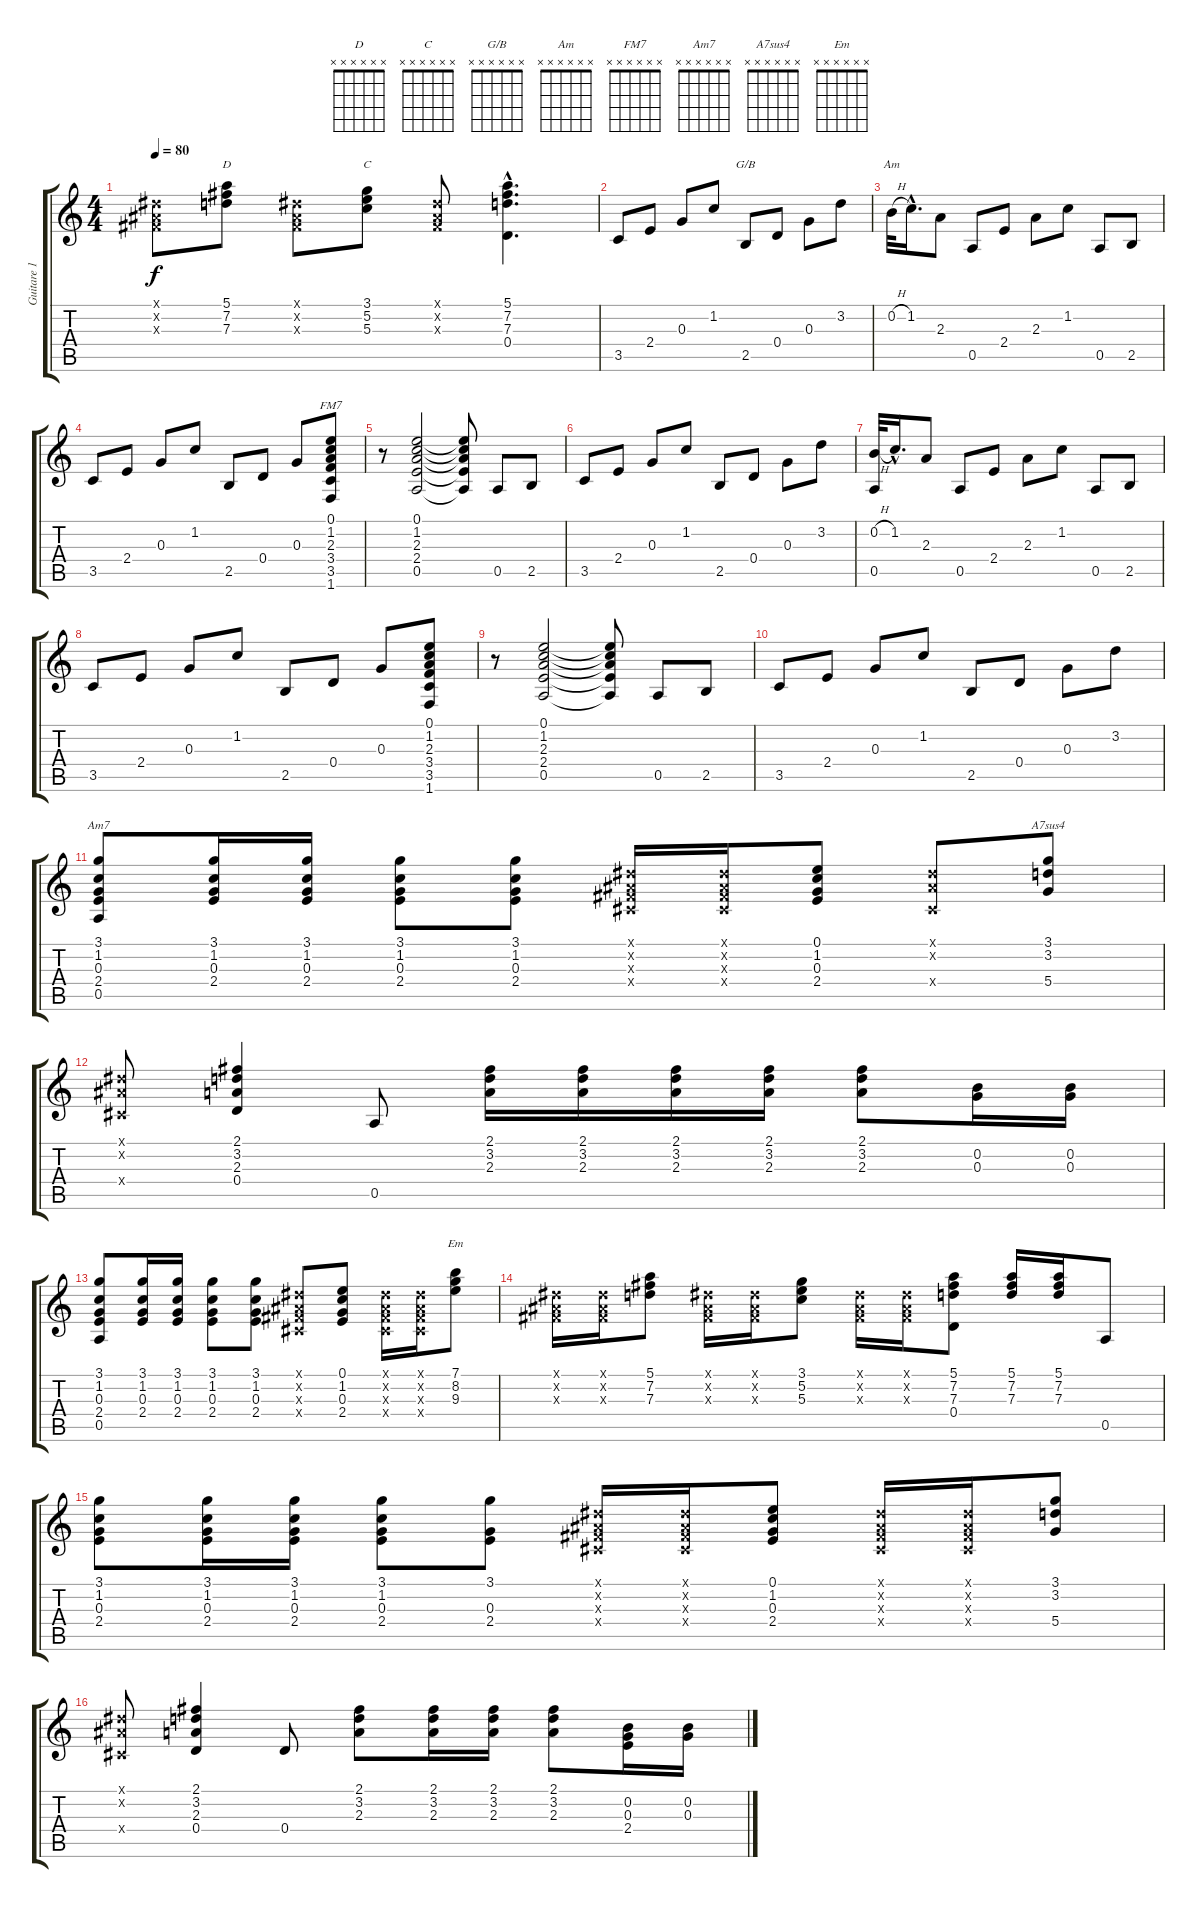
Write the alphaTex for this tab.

\track ("Guitare 1" "Guitare 1") {instrument acousticguitarnylon}
\staff {score tabs}
\tuning (E4 B3 G3 D3 A2 E2) {hide}
\chord ("D" x x x x x x) {firstfret 0}
\chord ("C" x x x x x x) {firstfret 0}
\chord ("G/B" x x x x x x) {firstfret 0}
\chord ("Am" x x x x x x) {firstfret 0}
\chord ("FM7" x x x x x x) {firstfret 0}
\chord ("Am7" x x x x x x) {firstfret 0}
\chord ("A7sus4" x x x x x x) {firstfret 0}
\chord ("Em" x x x x x x) {firstfret 0}
\ts (4 4)
\tempo 80
\clef g2
\ks c
(-1.1{x} -1.2{x} -1.3{x}).8{dy f} (5.1 7.2 7.3).8{ch "D"} (-1.1{x} -1.2{x} -1.3{x}).8 (3.1 5.2 5.3).8{ch "C"} (-1.1{x} -1.2{x} -1.3{x}).8 (5.1{hac} 7.2{hac} 7.3{hac} 0.4{hac}).4{d} |
3.5.8 2.4.8 0.3.8 1.2.8 2.5.8{ch "G/B"} 0.4.8 0.3.8 3.2.8 |
0.2{h}.32{ch "Am"} 1.2{hac}.16{d} 2.3.8 0.5.8 2.4.8 2.3.8 1.2.8 0.5.8 2.5.8 |
3.5.8 2.4.8 0.3.8 1.2.8 2.5.8 0.4.8 0.3.8 (0.1 1.2 2.3 3.4 3.5 1.6).8{ch "FM7"} |
r.8 (0.1 1.2 2.3 2.4 0.5).2 (0.1{t} 1.2{t} 2.3{t} 2.4{t} 0.5{t}).8 0.5.8 2.5.8 |
3.5.8 2.4.8 0.3.8 1.2.8 2.5.8 0.4.8 0.3.8 3.2.8 |
(0.2{h} 0.5).32 1.2{hac}.16{d} 2.3.8 0.5.8 2.4.8 2.3.8 1.2.8 0.5.8 2.5.8 |
3.5.8 2.4.8 0.3.8 1.2.8 2.5.8 0.4.8 0.3.8 (0.1 1.2 2.3 3.4 3.5 1.6).8 |
r.8 (0.1 1.2 2.3 2.4 0.5).2 (0.1{t} 1.2{t} 2.3{t} 2.4{t} 0.5{t}).8 0.5.8 2.5.8 |
3.5.8 2.4.8 0.3.8 1.2.8 2.5.8 0.4.8 0.3.8 3.2.8 |
(3.1 1.2 0.3 2.4 0.5).8{ch "Am7"} (3.1 1.2 0.3 2.4).16 (3.1 1.2 0.3 2.4).16 (3.1 1.2 0.3 2.4).8 (3.1 1.2 0.3 2.4).8 (-1.1{x} -1.2{x} -1.3{x} -1.4{x}).16 (-1.1{x} -1.2{x} -1.3{x} -1.4{x}).16 (0.1 1.2 0.3 2.4).8 (-1.1{x} -1.2{x} -1.4{x}).8 (3.1 3.2 5.4).8{ch "A7sus4"} |
(-1.1{x} -1.2{x} -1.4{x}).8 (2.1 3.2 2.3 0.4).4 0.5.8 (2.1 3.2 2.3).16 (2.1 3.2 2.3).16 (2.1 3.2 2.3).16 (2.1 3.2 2.3).16 (2.1 3.2 2.3).8 (0.2 0.3).16 (0.2 0.3).16 |
(3.1 1.2 0.3 2.4 0.5).8 (3.1 1.2 0.3 2.4).16 (3.1 1.2 0.3 2.4).16 (3.1 1.2 0.3 2.4).8 (3.1 1.2 0.3 2.4).8 (-1.1{x} -1.2{x} -1.3{x} -1.4{x}).8 (0.1 1.2 0.3 2.4).8 (-1.1{x} -1.2{x} -1.3{x} -1.4{x}).16 (-1.1{x} -1.2{x} -1.3{x} -1.4{x}).16 (7.1 8.2 9.3).8{ch "Em"} |
(-1.1{x} -1.2{x} -1.3{x}).16 (-1.1{x} -1.2{x} -1.3{x}).16 (5.1 7.2 7.3).8 (-1.1{x} -1.2{x} -1.3{x}).16 (-1.1{x} -1.2{x} -1.3{x}).16 (3.1 5.2 5.3).8 (-1.1{x} -1.2{x} -1.3{x}).16 (-1.1{x} -1.2{x} -1.3{x}).16 (5.1 7.2 7.3 0.4).8 (5.1 7.2 7.3).16 (5.1 7.2 7.3).16 0.5.8 |
(3.1 1.2 0.3 2.4).8 (3.1 1.2 0.3 2.4).16 (3.1 1.2 0.3 2.4).16 (3.1 1.2 0.3 2.4).8 (3.1 0.3 2.4).8 (-1.1{x} -1.2{x} -1.3{x} -1.4{x}).16 (-1.1{x} -1.2{x} -1.3{x} -1.4{x}).16 (0.1 1.2 0.3 2.4).8 (-1.1{x} -1.2{x} -1.3{x} -1.4{x}).16 (-1.1{x} -1.2{x} -1.3{x} -1.4{x}).16 (3.1 3.2 5.4).8 |
(-1.1{x} -1.2{x} -1.4{x}).8 (2.1 3.2 2.3 0.4).4 0.4.8 (2.1 3.2 2.3).8 (2.1 3.2 2.3).16 (2.1 3.2 2.3).16 (2.1 3.2 2.3).8 (0.2 0.3 2.4).16 (0.2 0.3).16
